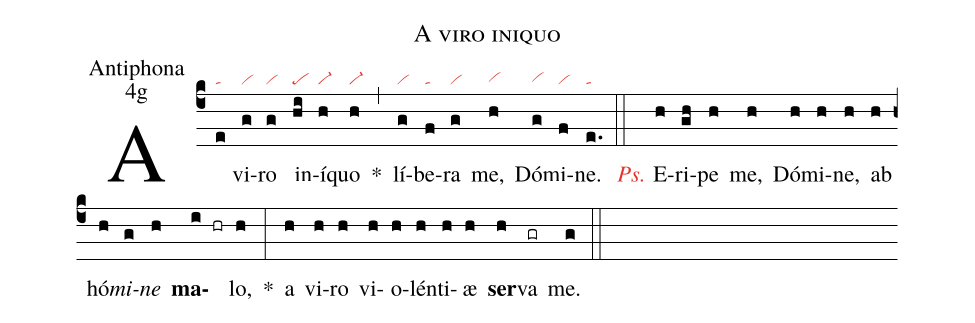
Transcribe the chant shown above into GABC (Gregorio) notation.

name:A viro iniquo;
office-part:Antiphona;
mode:4g;
nabc-lines:1;
%%
(c4) A(e|ta) vi(g|vi)ro(g|vi) in(hi|pe)í(h|vi-)quo(h|vi-) <sp>*</sp>(,) lí(g|vi)be(f|ta)ra(g|vi) me,(h|vihg) Dó(g|vihg)mi(f|vi)ne.(e.::|ta)

<i><c>Ps.</c></i> E(h)ri(gh)pe(h) me,(h) Dó(h)mi(h)ne,(h) ab(h) hó(h)<i>mi</i>(g)<i>ne</i>(h) <b>ma</b>(i hr)lo,(h) *(:) a(h) vi(h)ro(h) vi(h)o(h)lén(h)ti(h)æ(h) <b>ser</b>(h)va(gr) me.(g) (::)
